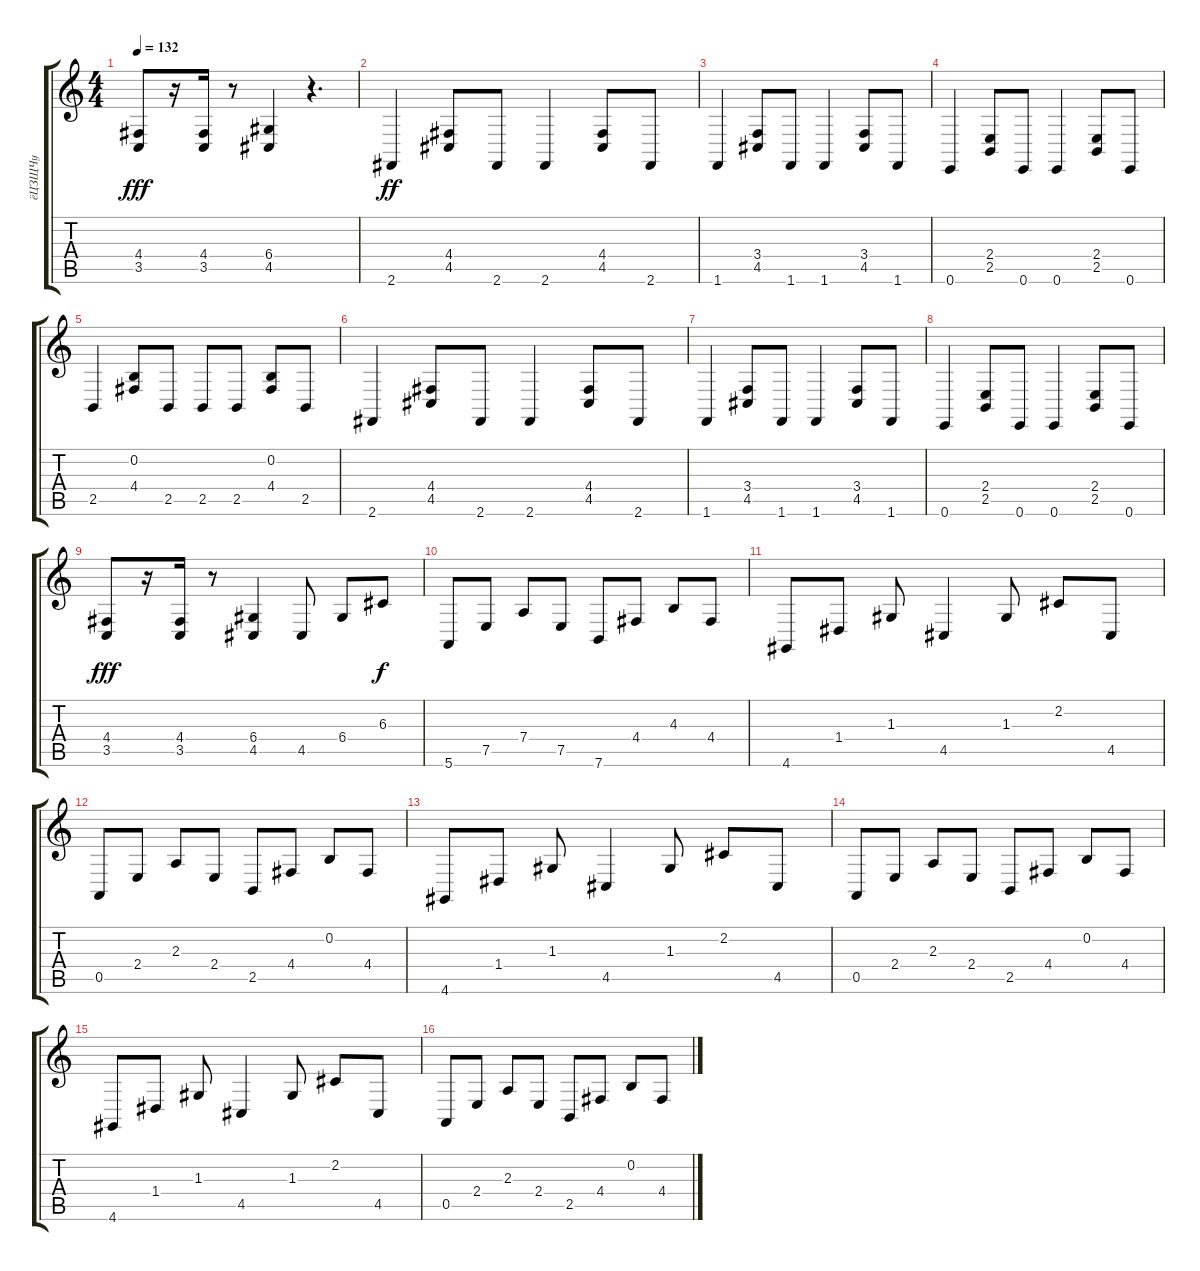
\track ("ёЦЗЩЧу" "ёЦЗЩЧу") {instrument acousticgrandpiano}
\staff {score tabs}
\tuning (E4 B3 G3 D3 A2 E2) {hide}
\ts (4 4)
\tempo 132
\clef g2
\ks c
(4.4 3.5).8{dy fff} r.16 (4.4 3.5).16 r.8 (6.4 4.5).4 r.4{d} |
2.6.4{dy ff} (4.4 4.5).8 2.6.8 2.6.4 (4.4 4.5).8 2.6.8 |
1.6.4 (3.4 4.5).8 1.6.8 1.6.4 (3.4 4.5).8 1.6.8 |
0.6.4 (2.4 2.5).8 0.6.8 0.6.4 (2.4 2.5).8 0.6.8 |
2.5.4 (0.2 4.4).8 2.5.8 2.5.8 2.5.8 (0.2 4.4).8 2.5.8 |
2.6.4 (4.4 4.5).8 2.6.8 2.6.4 (4.4 4.5).8 2.6.8 |
1.6.4 (3.4 4.5).8 1.6.8 1.6.4 (3.4 4.5).8 1.6.8 |
0.6.4 (2.4 2.5).8 0.6.8 0.6.4 (2.4 2.5).8 0.6.8 |
(4.4 3.5).8{dy fff} r.16 (4.4 3.5).16 r.8 (6.4 4.5).4 4.5.8 6.4.8 6.3.8{dy f} |
5.6.8 7.5.8 7.4.8 7.5.8 7.6.8 4.4.8 4.3.8 4.4.8 |
4.6.8 1.4.8 1.3.8 4.5.4 1.3.8 2.2.8 4.5.8 |
0.5.8 2.4.8 2.3.8 2.4.8 2.5.8 4.4.8 0.2.8 4.4.8 |
4.6.8 1.4.8 1.3.8 4.5.4 1.3.8 2.2.8 4.5.8 |
0.5.8 2.4.8 2.3.8 2.4.8 2.5.8 4.4.8 0.2.8 4.4.8 |
4.6.8 1.4.8 1.3.8 4.5.4 1.3.8 2.2.8 4.5.8 |
0.5.8 2.4.8 2.3.8 2.4.8 2.5.8 4.4.8 0.2.8 4.4.8
